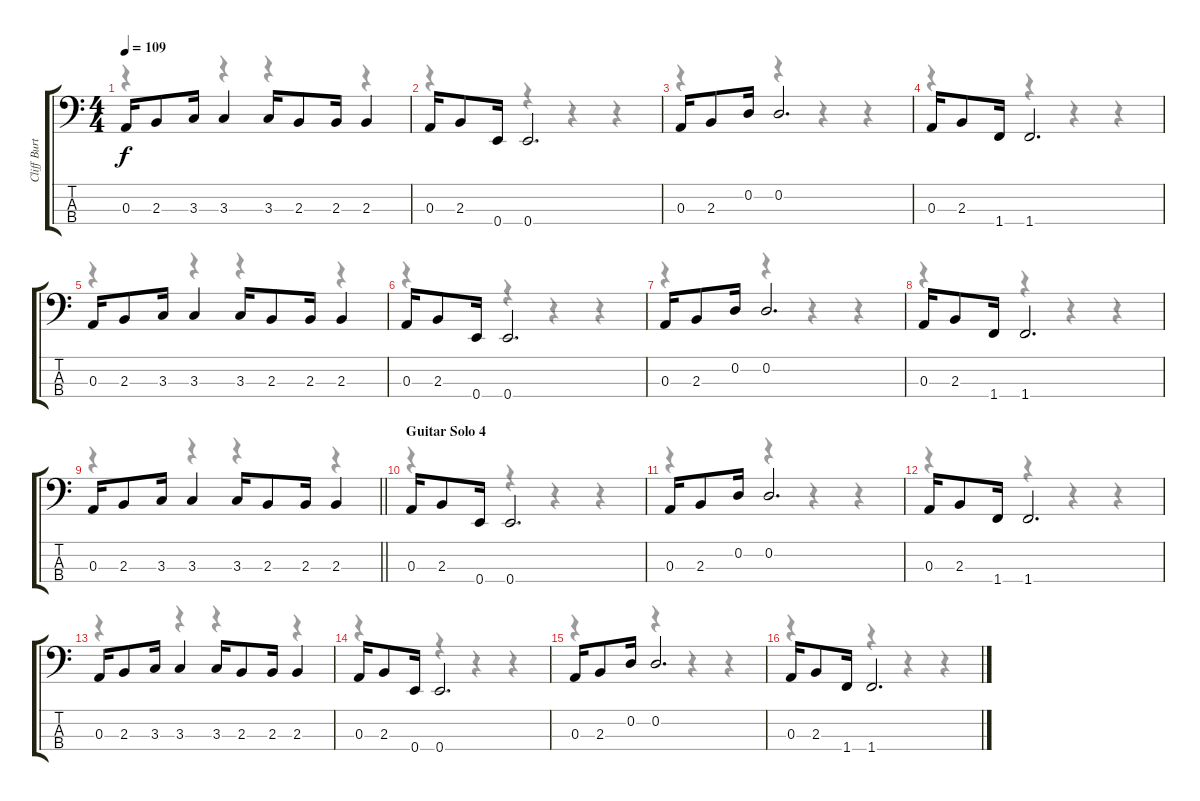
\track ("Cliff Burton" "Cliff Burt") {instrument electricbassfinger}
\staff {score tabs}
\tuning (G2 D2 A1 E1) {hide}
\voice
\ts (4 4)
\tempo 109
\clef f4
\ks c
0.3.16{dy f} 2.3.8 3.3.16 3.3.4 3.3.16 2.3.8 2.3.16 2.3.4 |
0.3.16 2.3.8 0.4.16 0.4.2{d} |
0.3.16 2.3.8 0.2.16 0.2.2{d} |
0.3.16 2.3.8 1.4.16 1.4.2{d} |
0.3.16 2.3.8 3.3.16 3.3.4 3.3.16 2.3.8 2.3.16 2.3.4 |
0.3.16 2.3.8 0.4.16 0.4.2{d} |
0.3.16 2.3.8 0.2.16 0.2.2{d} |
0.3.16 2.3.8 1.4.16 1.4.2{d} |
\barLineRight lightlight
0.3.16 2.3.8 3.3.16 3.3.4 3.3.16 2.3.8 2.3.16 2.3.4 |
\section ("" "Guitar Solo 4")
0.3.16 2.3.8 0.4.16 0.4.2{d} |
0.3.16 2.3.8 0.2.16 0.2.2{d} |
0.3.16 2.3.8 1.4.16 1.4.2{d} |
0.3.16 2.3.8 3.3.16 3.3.4 3.3.16 2.3.8 2.3.16 2.3.4 |
0.3.16 2.3.8 0.4.16 0.4.2{d} |
0.3.16 2.3.8 0.2.16 0.2.2{d} |
0.3.16 2.3.8 1.4.16 1.4.2{d}
\voice
\clef f4
\ottava regular
\simile none
\ks c
r.4{dy f} r.4 r.4 r.4 |
r.4 r.4 r.4 r.4 |
r.4 r.4 r.4 r.4 |
r.4 r.4 r.4 r.4 |
r.4 r.4 r.4 r.4 |
r.4 r.4 r.4 r.4 |
r.4 r.4 r.4 r.4 |
r.4 r.4 r.4 r.4 |
\barLineRight lightlight
r.4 r.4 r.4 r.4 |
r.4 r.4 r.4 r.4 |
r.4 r.4 r.4 r.4 |
r.4 r.4 r.4 r.4 |
r.4 r.4 r.4 r.4 |
r.4 r.4 r.4 r.4 |
r.4 r.4 r.4 r.4 |
r.4 r.4 r.4 r.4
